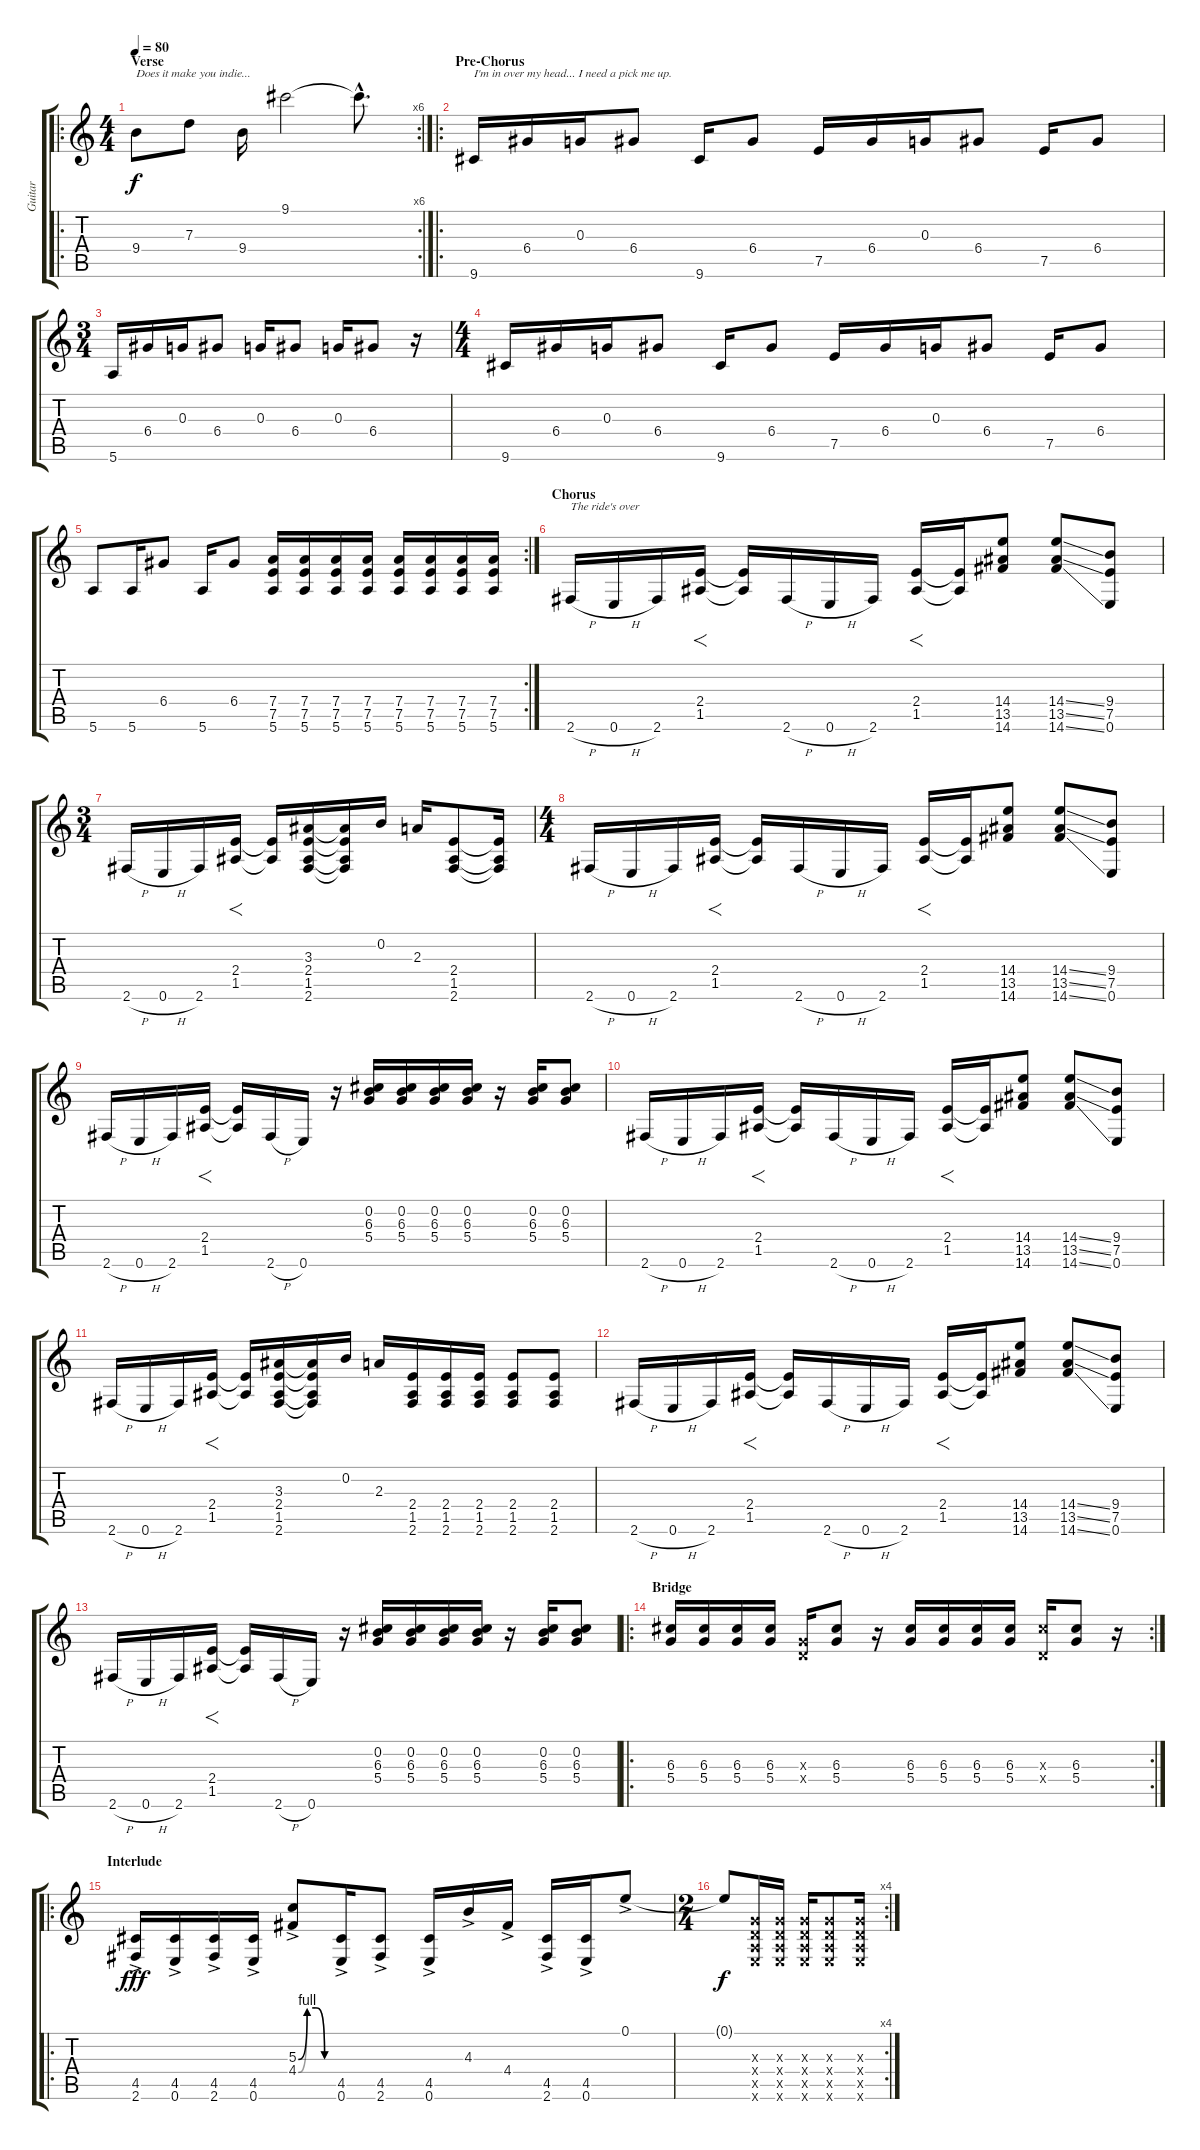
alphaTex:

\track ("Guitar" "Guitar") {instrument electricguitarclean}
\staff {score tabs}
\tuning (E4 B3 G3 D3 A2 E2) {hide}
\ro
\rc 6
\ts (4 4)
\section ("" "Verse")
\tempo 80
\clef g2
\ks c
9.4.8{txt "Does it make you indie..." dy f instrument electricguitarclean} 7.3.8 9.4.16 9.1.2 9.1{hac t}.8{d} |
\ro
\section ("" "Pre-Chorus")
9.6.16{txt "I'm in over my head... I need a pick me up." instrument acousticguitarsteel} 6.4.16 0.3.16 6.4.8 9.6.16 6.4.8 7.5.16 6.4.16 0.3.16 6.4.8 7.5.16 6.4.8 |
\ts (3 4)
5.6.16 6.4.16 0.3.16 6.4.8 0.3.16 6.4.8 0.3.16 6.4.8 r.16 |
\ts (4 4)
9.6.16 6.4.16 0.3.16 6.4.8 9.6.16 6.4.8 7.5.16 6.4.16 0.3.16 6.4.8 7.5.16 6.4.8 |
\rc 2
5.6.8 5.6.16 6.4.8 5.6.16 6.4.8 (7.4 7.5 5.6).16 (7.4 7.5 5.6).16 (7.4 7.5 5.6).16 (7.4 7.5 5.6).16 (7.4 7.5 5.6).16 (7.4 7.5 5.6).16 (7.4 7.5 5.6).16 (7.4 7.5 5.6).16 |
\section ("" "Chorus")
2.6{h}.16{txt "The ride's over" instrument distortionguitar} 0.6{h}.16 2.6.16 (2.4 1.5).16{f} (2.4{t} 1.5{t}).16 2.6{h}.16 0.6{h}.16 2.6.16 (2.4 1.5).16{f} (2.4{t} 1.5{t}).16 (14.4 13.5 14.6).8 (14.4{ss} 13.5{ss} 14.6{ss}).8 (9.4 7.5 0.6).8 |
\ts (3 4)
2.6{h}.16 0.6{h}.16 2.6.16 (2.4 1.5).16{f} (2.4{t} 1.5{t}).16 (3.3 2.4 1.5 2.6).16 (3.3{t} 2.4{t} 1.5{t} 2.6{t}).16 0.2.16 2.3.16 (2.4 1.5 2.6).8 (2.4{t} 1.5{t} 2.6{t}).16 |
\ts (4 4)
2.6{h}.16 0.6{h}.16 2.6.16 (2.4 1.5).16{f} (2.4{t} 1.5{t}).16 2.6{h}.16 0.6{h}.16 2.6.16 (2.4 1.5).16{f} (2.4{t} 1.5{t}).16 (14.4 13.5 14.6).8 (14.4{ss} 13.5{ss} 14.6{ss}).8 (9.4 7.5 0.6).8 |
2.6{h}.16 0.6{h}.16 2.6.16 (2.4 1.5).16{f} (2.4{t} 1.5{t}).16 2.6{h}.16 0.6.16 r.16 (0.2 6.3 5.4).16 (0.2 6.3 5.4).16 (0.2 6.3 5.4).16 (0.2 6.3 5.4).16 r.16 (0.2 6.3 5.4).16 (0.2 6.3 5.4).8 |
2.6{h}.16 0.6{h}.16 2.6.16 (2.4 1.5).16{f} (2.4{t} 1.5{t}).16 2.6{h}.16 0.6{h}.16 2.6.16 (2.4 1.5).16{f} (2.4{t} 1.5{t}).16 (14.4 13.5 14.6).8 (14.4{ss} 13.5{ss} 14.6{ss}).8 (9.4 7.5 0.6).8 |
2.6{h}.16 0.6{h}.16 2.6.16 (2.4 1.5).16{f} (2.4{t} 1.5{t}).16 (3.3 2.4 1.5 2.6).16 (3.3{t} 2.4{t} 1.5{t} 2.6{t}).16 0.2.16 2.3.16 (2.4 1.5 2.6).16 (2.4 1.5 2.6).16 (2.4 1.5 2.6).16 (2.4 1.5 2.6).8 (2.4 1.5 2.6).8 |
2.6{h}.16 0.6{h}.16 2.6.16 (2.4 1.5).16{f} (2.4{t} 1.5{t}).16 2.6{h}.16 0.6{h}.16 2.6.16 (2.4 1.5).16{f} (2.4{t} 1.5{t}).16 (14.4 13.5 14.6).8 (14.4{ss} 13.5{ss} 14.6{ss}).8 (9.4 7.5 0.6).8 |
2.6{h}.16 0.6{h}.16 2.6.16 (2.4 1.5).16{f} (2.4{t} 1.5{t}).16 2.6{h}.16 0.6.16 r.16 (0.2 6.3 5.4).16 (0.2 6.3 5.4).16 (0.2 6.3 5.4).16 (0.2 6.3 5.4).16 r.16 (0.2 6.3 5.4).16 (0.2 6.3 5.4).8 |
\ro
\rc 2
\section ("" "Bridge")
(6.3 5.4).16 (6.3 5.4).16 (6.3 5.4).16 (6.3 5.4).16 (0.3{x} 0.4{x}).16 (6.3 5.4).8 r.16 (6.3 5.4).16 (6.3 5.4).16 (6.3 5.4).16 (6.3 5.4).16 (6.3{x} 0.4{x}).16 (6.3 5.4).8 r.16 |
\ro
\section ("" "Interlude")
(4.5 2.6{ac}).16{dy fff} (4.5 0.6{ac}).16 (4.5 2.6{ac}).16 (4.5 0.6{ac}).16 (5.3{be (custom 0 0 15 4 30 4 45 0 60 0) ac} 4.4{be (custom 0 0 15 4 30 4 45 0 60 0) ac}).8 (4.5 0.6{ac}).16 (4.5 2.6{ac}).8 (4.5 0.6{ac}).16 4.3{ac}.16 4.4{ac}.16 (4.5 2.6{ac}).16 (4.5 0.6{ac}).16 0.1{ac}.8 |
\rc 4
\ts (2 4)
0.1{t}.8{dy f} (0.3{x} 0.4{x} 0.5{x} 0.6{x}).16 (0.3{x} 0.4{x} 0.5{x} 0.6{x}).16 (0.3{x} 0.4{x} 0.5{x} 0.6{x}).16 (0.3{x} 0.4{x} 0.5{x} 0.6{x}).8 (0.3{x} 0.4{x} 0.5{x} 0.6{x}).16
